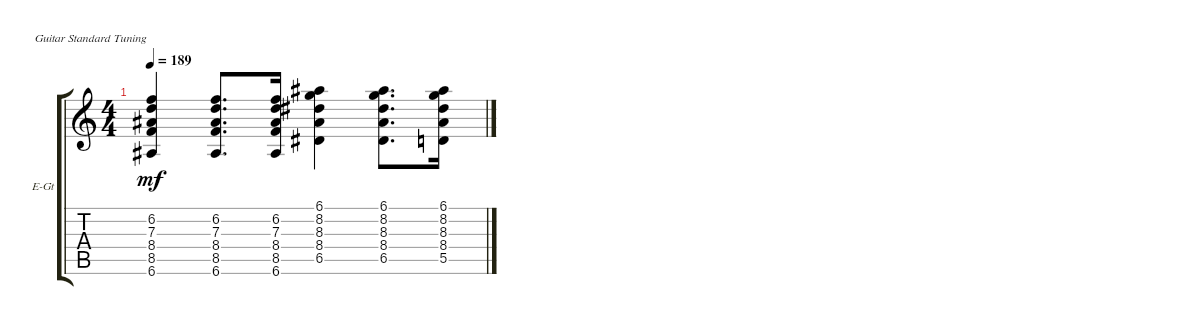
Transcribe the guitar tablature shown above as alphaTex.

\defaultSystemsLayout 4
\bracketExtendMode groupsimilarinstruments
\firstSystemTrackNameOrientation horizontal
\otherSystemsTrackNameOrientation horizontal
\track ("Ovredrive Backing" "E-Gt") {instrument overdrivenguitar}
\staff {score tabs}
\tuning (E4 B3 G3 D3 A2 E2)
\ts (4 4)
\tempo 189
\clef g2
\ks c
(6.6 8.5 8.4 7.3 6.2).4{dy mf} (6.6 8.5 8.4 7.3 6.2).8{d} (6.6 8.5 8.4 7.3 6.2).16 (6.5 8.4 8.3 8.2 6.1).4 (6.5 8.4 8.3 8.2 6.1).8{d} (5.5 8.4 8.3 8.2 6.1).16
